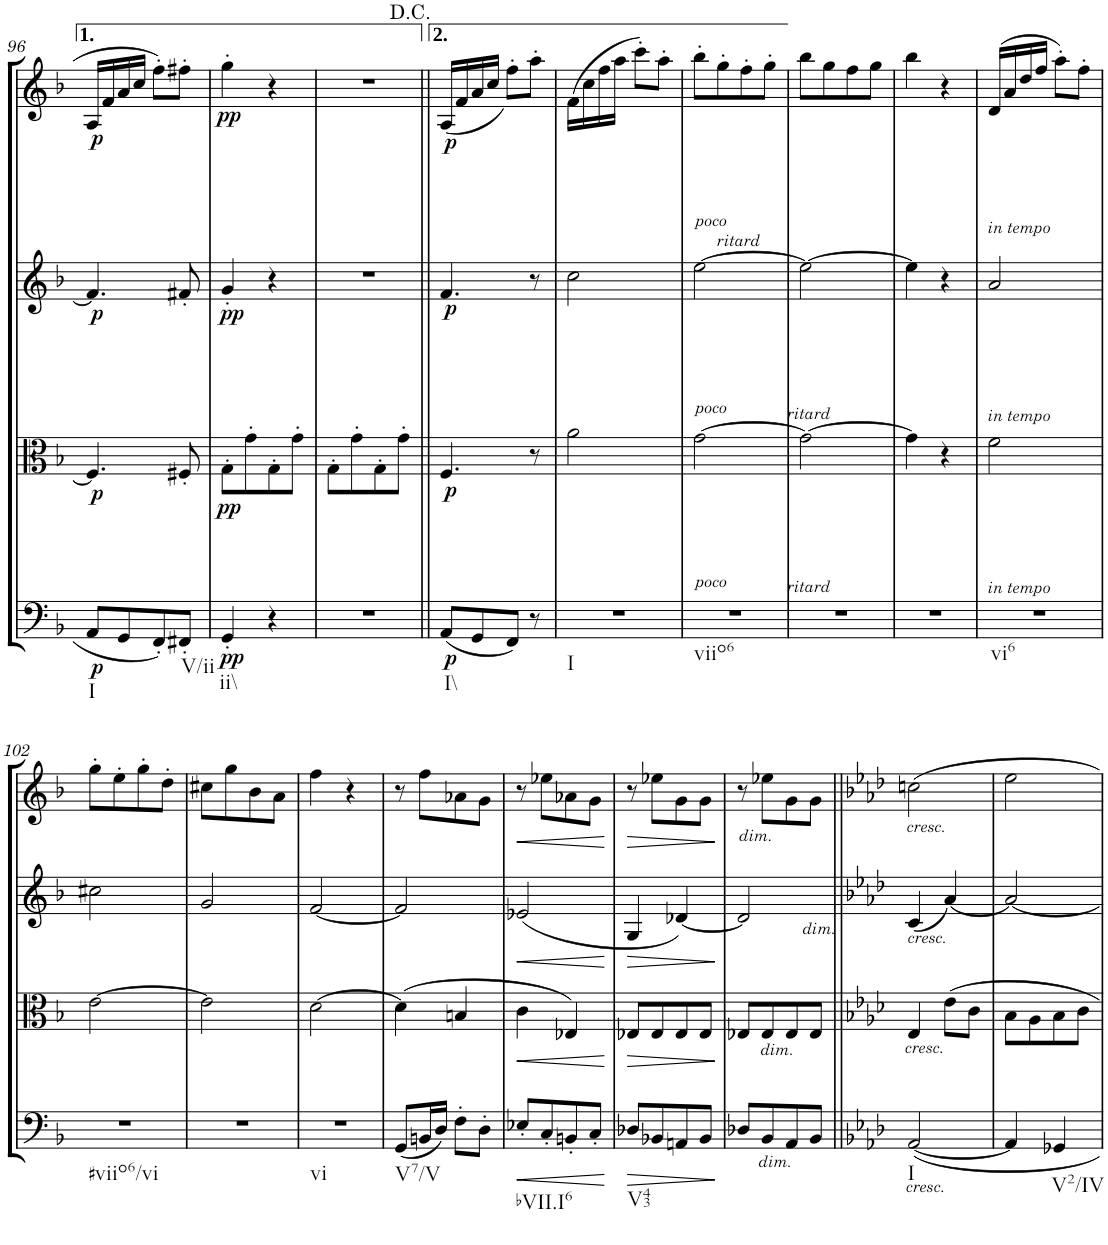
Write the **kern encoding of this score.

**kern	**dynam	**kern	**dynam	**kern	**dynam	**kern	**dynam
*part4	*part4	*part3	*part3	*part2	*part2	*part1	*part1
*staff4	*staff4	*staff3	*staff3	*staff2	*staff2	*staff1	*staff1
*I"Cello	*	*I"Viola	*	*I"2nd Violin	*	*I"1st Violin	*
*	*	*I'Vla	*	*I'Vln	*	*I'Vln	*
!!LO:PB:g=z
*clefF4	*	*clefC3	*	*clefG2	*	*clefG2	*
*k[b-]	*	*k[b-]	*	*k[b-]	*	*k[b-]	*
*F:	*	*F:	*	*F:	*	*F:	*
*M2/4	*	*M2/4	*	*M2/4	*	*M2/4	*
=96	=96	=96	=96	=96	=96	=96	=96
!LO:TX:b:t=I	!	!	!	!	!	!	!
!	!LO:DY:b	!	!LO:DY:b	!	!LO:DY:b	!	!LO:DY:b
8AA/L	p	4.F/]	p	4.f/]	p	16A/LL	p
.	.	.	.	.	.	16f/	.
8GG/	.	.	.	.	.	16a/	.
.	.	.	.	.	.	16cc/JJ	.
8FF'/	.	.	.	.	.	8ff'\L	.
!LO:TX:b:t=V/ii	!	!	!	!	!	!	!
8FF#X'/J	.	8F#X'/	.	8f#X'/	.	8ff#X'\J	.
=97	=97	=97	=97	=97	=97	=97	=97
!LO:TX:b:t=ii\\	!	!	!	!	!	!	!
!	!LO:DY:b	!	!LO:DY:b	!	!LO:DY:b	!	!LO:DY:b
4GG'/	pp	8G'\L	pp	4g'/	pp	4gg'\	pp
.	.	8g'\	.	.	.	.	.
4r	.	8G'\	.	4r	.	4r	.
.	.	8g'\J	.	.	.	.	.
=98	=98	=98	=98	=98	=98	=98	=98
2r	.	8G'\L	.	2r	.	2r	.
.	.	8g'\	.	.	.	.	.
.	.	8G'\	.	.	.	.	.
.	.	8g'\J	.	.	.	.	.
=96||	=96||	=96||	=96||	=96||	=96||	=96||	=96||
!LO:TX:b:t=I\\	!	!	!	!	!	!	!
!	!LO:DY:b	!	!LO:DY:b	!	!LO:DY:b	!	!LO:DY:b
(8AA/L	p	4.F/	p	4.f/	p	(<16A/LL	p
.	.	.	.	.	.	16f/	.
8GG/	.	.	.	.	.	16a/	.
.	.	.	.	.	.	16cc/JJ	.
8FF/J)	.	.	.	.	.	8ff'\L)	.
8r	.	8r	.	8r	.	8aa'\J	.
=97	=97	=97	=97	=97	=97	=97	=97
!LO:TX:b:t=I	!	!	!	!	!	!	!
2r	.	2a\	.	2cc\	.	(16f\LL	.
.	.	.	.	.	.	16cc\	.
.	.	.	.	.	.	16ff\	.
.	.	.	.	.	.	16aa\JJ	.
.	.	.	.	.	.	8ccc'\L)	.
.	.	.	.	.	.	8aa'\J	.
=98	=98	=98	=98	=98	=98	=98	=98
!	!	!	!	!	!	!LO:TX:b:i:t=poco	!
!	!	!	!	!LO:TX:b:i:t=poco	!	!	!
!	!	!LO:TX:b:i:t=poco	!	!	!	!	!
!LO:TX:b:t=viio6	!	!	!	!	!	!	!
2r	.	[2g\	.	[2ee\	.	8bb-'\L	.
!	!	!	!	!	!	!LO:TX:b:i:t=ritard	!
.	.	.	.	.	.	8gg'\	.
.	.	.	.	.	.	8ff'\	.
.	.	.	.	.	.	8gg'\J	.
!	!	!	!	!LO:TX:b:i:t=ritard	!	!	!
!	!	!LO:TX:b:i:t=ritard	!	!	!	!	!
=99	=99	=99	=99	=99	=99	=99	=99
2r	.	2g\_	.	2ee\_	.	8bb-\L	.
.	.	.	.	.	.	8gg\	.
.	.	.	.	.	.	8ff\	.
.	.	.	.	.	.	8gg\J	.
=100	=100	=100	=100	=100	=100	=100	=100
2r	.	4g\]	.	4ee\]	.	4bb-\	.
.	.	4r	.	4r	.	4r	.
=101	=101	=101	=101	=101	=101	=101	=101
!	!	!	!	!	!	!LO:TX:b:i:t=in tempo	!
!	!	!	!	!LO:TX:b:i:t=in tempo	!	!	!
!	!	!LO:TX:b:i:t=in tempo	!	!	!	!	!
!LO:TX:b:t=vi6	!	!	!	!	!	!	!
2r	.	2f\	.	2a/	.	(16d/LL	.
.	.	.	.	.	.	16a/	.
.	.	.	.	.	.	16dd/	.
.	.	.	.	.	.	16ff/JJ	.
.	.	.	.	.	.	8aa'\L)	.
.	.	.	.	.	.	8ff'\J	.
!!LO:LB:g=z
=102	=102	=102	=102	=102	=102	=102	=102
!LO:TX:b:t=#viio6/vi	!	!	!	!	!	!	!
2r	.	[2e\	.	2cc#X\	.	8gg'\L	.
.	.	.	.	.	.	8ee'\	.
.	.	.	.	.	.	8gg'\	.
.	.	.	.	.	.	8dd'\J	.
=103	=103	=103	=103	=103	=103	=103	=103
2r	.	2e\]	.	2g/	.	8cc#X\L	.
.	.	.	.	.	.	8gg\	.
.	.	.	.	.	.	8b-\	.
.	.	.	.	.	.	8a\J	.
=104	=104	=104	=104	=104	=104	=104	=104
!LO:TX:b:t=vi	!	!	!	!	!	!	!
2r	.	[2d\	.	[2f/	.	4ff\	.
.	.	.	.	.	.	4r	.
=105	=105	=105	=105	=105	=105	=105	=105
!LO:TX:b:t=V7/V	!	!	!	!	!	!	!
(8GG/L	.	(4d\]	.	2f/]	.	8r	.
16BBn/L	.	.	.	.	.	8ff\L	.
16D/JJ)	.	.	.	.	.	.	.
8F'\L	.	4Bn/	.	.	.	8a-X\	.
8D'\J	.	.	.	.	.	8g\J	.
=106	=106	=106	=106	=106	=106	=106	=106
!LO:TX:b:t=bVII.I6	!	!	!	!	!	!	!
!	!LO:HP:b	!	!LO:HP:b	!	!LO:HP:b	!	!LO:HP:b
8E-X'/L	<	4c\	<	(2e-X/	<	8r	<
8C'/	.	.	.	.	.	8ee-X\L	.
8BBn'/	.	4E-X/)	.	.	.	8a-X\	.
8C'/J	.	.	.	.	.	8g\J	.
.	[	.	[	.	[	.	[
=107	=107	=107	=107	=107	=107	=107	=107
!LO:TX:b:t=V43	!	!	!	!	!	!	!
!	!LO:HP:b	!	!LO:HP:b	!	!LO:HP:b	!	!LO:HP:b
8D-X/L	>	8E-X/L	>	4G/	>	8r	>
8BB-X/	.	8E-/	.	.	.	8ee-X\L	.
8AAn/	.	8E-/	.	[4d-X/)	.	8g\	.
8BB-/J	.	8E-/J	.	.	.	8g\J	.
.	]	.	]	.	]	.	]
=108	=108	=108	=108	=108	=108	=108	=108
!	!	!	!	!	!	!LO:TX:b:i:t=dim.	!
8D-X/L	.	8E-X/L	.	2d-/]	.	8r	.
!	!	!LO:TX:b:i:t=dim.	!	!	!	!	!
!LO:TX:b:i:t=dim.	!	!	!	!	!	!	!
8BB-/	.	8E-/	.	.	.	8ee-X\L	.
8AA/	.	8E-/	.	.	.	8g\	.
8BB-/J	.	8E-/J	.	.	.	8g\J	.
!	!	!	!	!LO:TX:b:i:t=dim.	!	!	!
=109||	=109||	=109||	=109||	=109||	=109||	=109||	=109||
*k[b-e-a-d-]	*	*k[b-e-a-d-]	*	*k[b-e-a-d-]	*	*k[b-e-a-d-]	*
*A-:	*	*A-:	*	*A-:	*	*A-:	*
!	!	!	!	!	!	!LO:TX:b:i:t=cresc.	!
!	!	!	!	!LO:TX:b:i:t=cresc.	!	!	!
!	!	!LO:TX:b:i:t=cresc.	!	!	!	!	!
!LO:TX:b:i:t=cresc.	!	!	!	!	!	!	!
!LO:TX:b:t=I	!	!	!	!	!	!	!
[2AA-/	.	4E-/	.	(4c/	.	2ccn\	.
.	.	8e-\L	.	[4a-/)	.	.	.
.	.	8c\J	.	.	.	.	.
=110	=110	=110	=110	=110	=110	=110	=110
4AA-/]	.	8B-\L	.	2a-/_	.	2ee-\	.
.	.	8A-\	.	.	.	.	.
!LO:TX:b:t=V2/IV	!	!	!	!	!	!	!
4GG-X/	.	8B-\	.	.	.	.	.
.	.	8c\J	.	.	.	.	.
=	=	=	=	=	=	=	=
*-	*-	*-	*-	*-	*-	*-	*-
